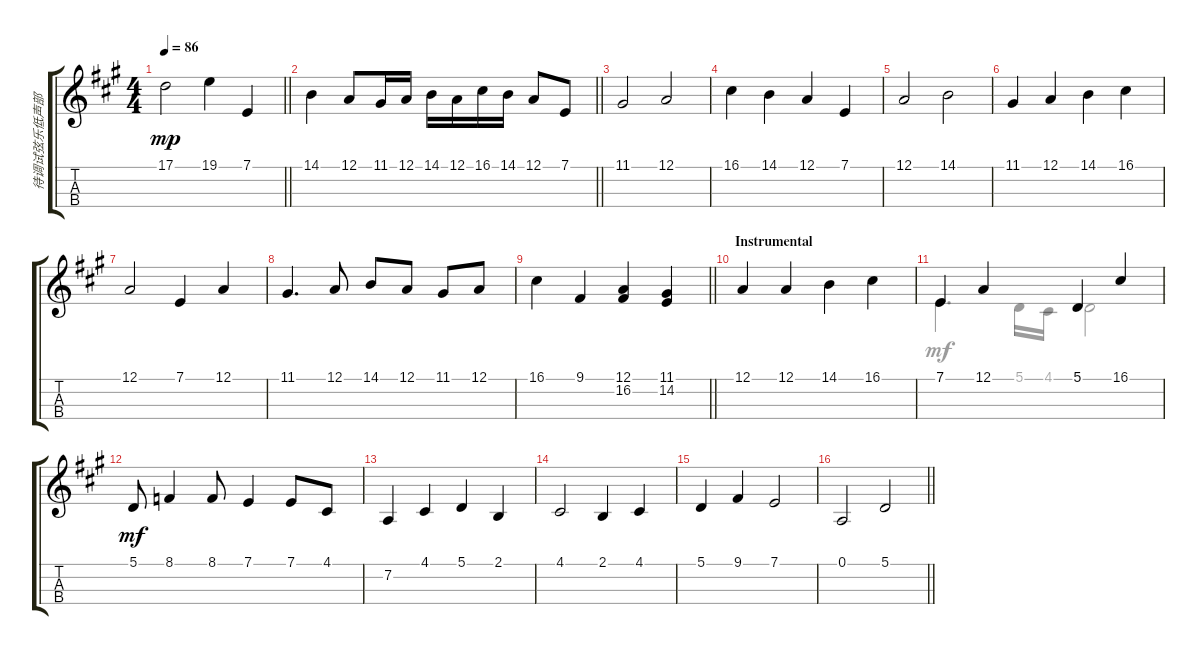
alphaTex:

\track ("待调试弦乐低声部" "待调试弦乐低声部") {instrument cello}
\staff {score tabs}
\tuning (A3 D3 G2 C2) {hide}
\voice
\ts (4 4)
\tempo 86
\clef g2
\barLineRight lightlight
\ks a
17.1.2{dy mp} 19.1.4 7.1.4 |
\section ("" "")
\barLineRight lightlight
14.1.4 12.1.8 11.1.16 12.1.16 14.1.16 12.1.16 16.1.16 14.1.16 12.1.8 7.1.8 |
11.1.2 12.1.2 |
16.1.4 14.1.4 12.1.4 7.1.4 |
12.1.2 14.1.2 |
11.1.4 12.1.4 14.1.4 16.1.4 |
12.1.2 7.1.4 12.1.4 |
11.1.4{d} 12.1.8 14.1.8 12.1.8 11.1.8 12.1.8 |
\barLineRight lightlight
16.1.4 9.1.4 (12.1 16.2).4 (11.1 14.2).4 |
\section ("" "Instrumental")
12.1.4 12.1.4 14.1.4 16.1.4 |
7.1.4 12.1.4 5.1.4 16.1.4 |
5.1.8{dy mf} 8.1.4 8.1.8 7.1.4 7.1.8 4.1.8 |
7.2.4 4.1.4 5.1.4 2.1.4 |
4.1.2 2.1.4 4.1.4 |
5.1.4 9.1.4 7.1.2 |
\barLineRight lightlight
0.1.2 5.1.2
\voice
\clef g2
\ottava regular
\simile none
\barLineRight lightlight
\ks a
|
\barLineRight lightlight
|
|
|
|
|
|
|
\barLineRight lightlight
|
|
7.1.4{d} 5.1.16 4.1.16 5.1.2 |
|
|
|
|
\barLineRight lightlight
